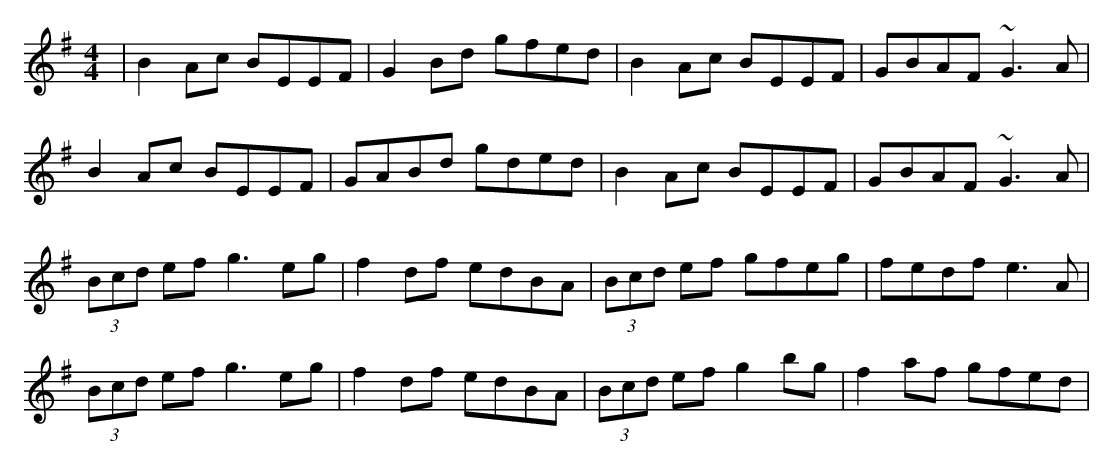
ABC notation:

X:1
M:4/4
K:G
|B2Ac BEEF|G2Bd gfed|B2Ac BEEF|GBAF ~G3A|
B2Ac BEEF|GABd gded|B2Ac BEEF|GBAF ~G3A|
(3Bcd ef g3eg|f2df edBA|(3Bcd ef gfeg|fedf e3A|
(3Bcd ef g3eg|f2df edBA|(3Bcd ef g2bg|f2af gfed|
